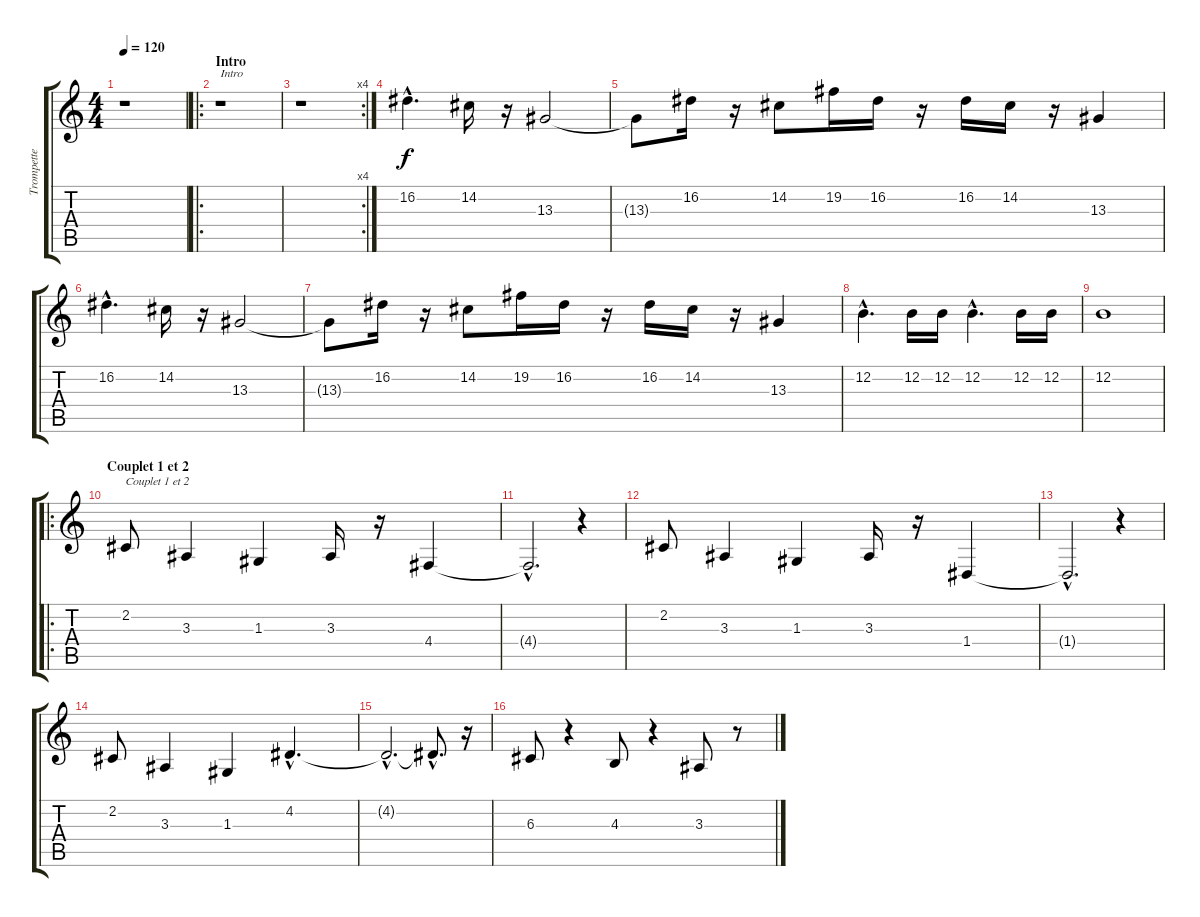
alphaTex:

\track ("Trompette 1" "Trompette ") {instrument trombone}
\staff {score tabs}
\tuning (E4 B3 G3 D3 A2 E2) {hide}
\ts (4 4)
\tempo 120
\clef g2
\ks c
r.1{dy f instrument trombone} |
\ro
\section ("" "Intro")
r.1{txt "Intro"} |
\rc 4
r.1 |
16.2{hac}.4{d} 14.2.16 r.16 13.3.2 |
13.3{t}.8 16.2.16 r.16 14.2.8 19.2.16 16.2.16 r.16 16.2.16 14.2.16 r.16 13.3.4 |
16.2{hac}.4{d} 14.2.16 r.16 13.3.2 |
13.3{t}.8 16.2.16 r.16 14.2.8 19.2.16 16.2.16 r.16 16.2.16 14.2.16 r.16 13.3.4 |
12.2{hac}.4{d} 12.2.16 12.2.16 12.2{hac}.4{d} 12.2.16 12.2.16 |
12.2.1 |
\ro
\section ("" "Couplet 1 et 2")
2.2.8{txt "Couplet 1 et 2"} 3.3.4 1.3.4 3.3.16 r.16 4.4.4 |
4.4{hac t}.2{d volume 5} r.4{volume 14} |
2.2.8 3.3.4 1.3.4 3.3.16 r.16 1.4.4 |
1.4{hac t}.2{d volume 5} r.4{volume 14} |
2.2.8 3.3.4 1.3.4 4.2{hac}.4{d} |
4.2{hac t}.2{d} 4.2{hac t}.8{d} r.16 |
6.3.8 r.4 4.3.8 r.4 3.3.8 r.8
